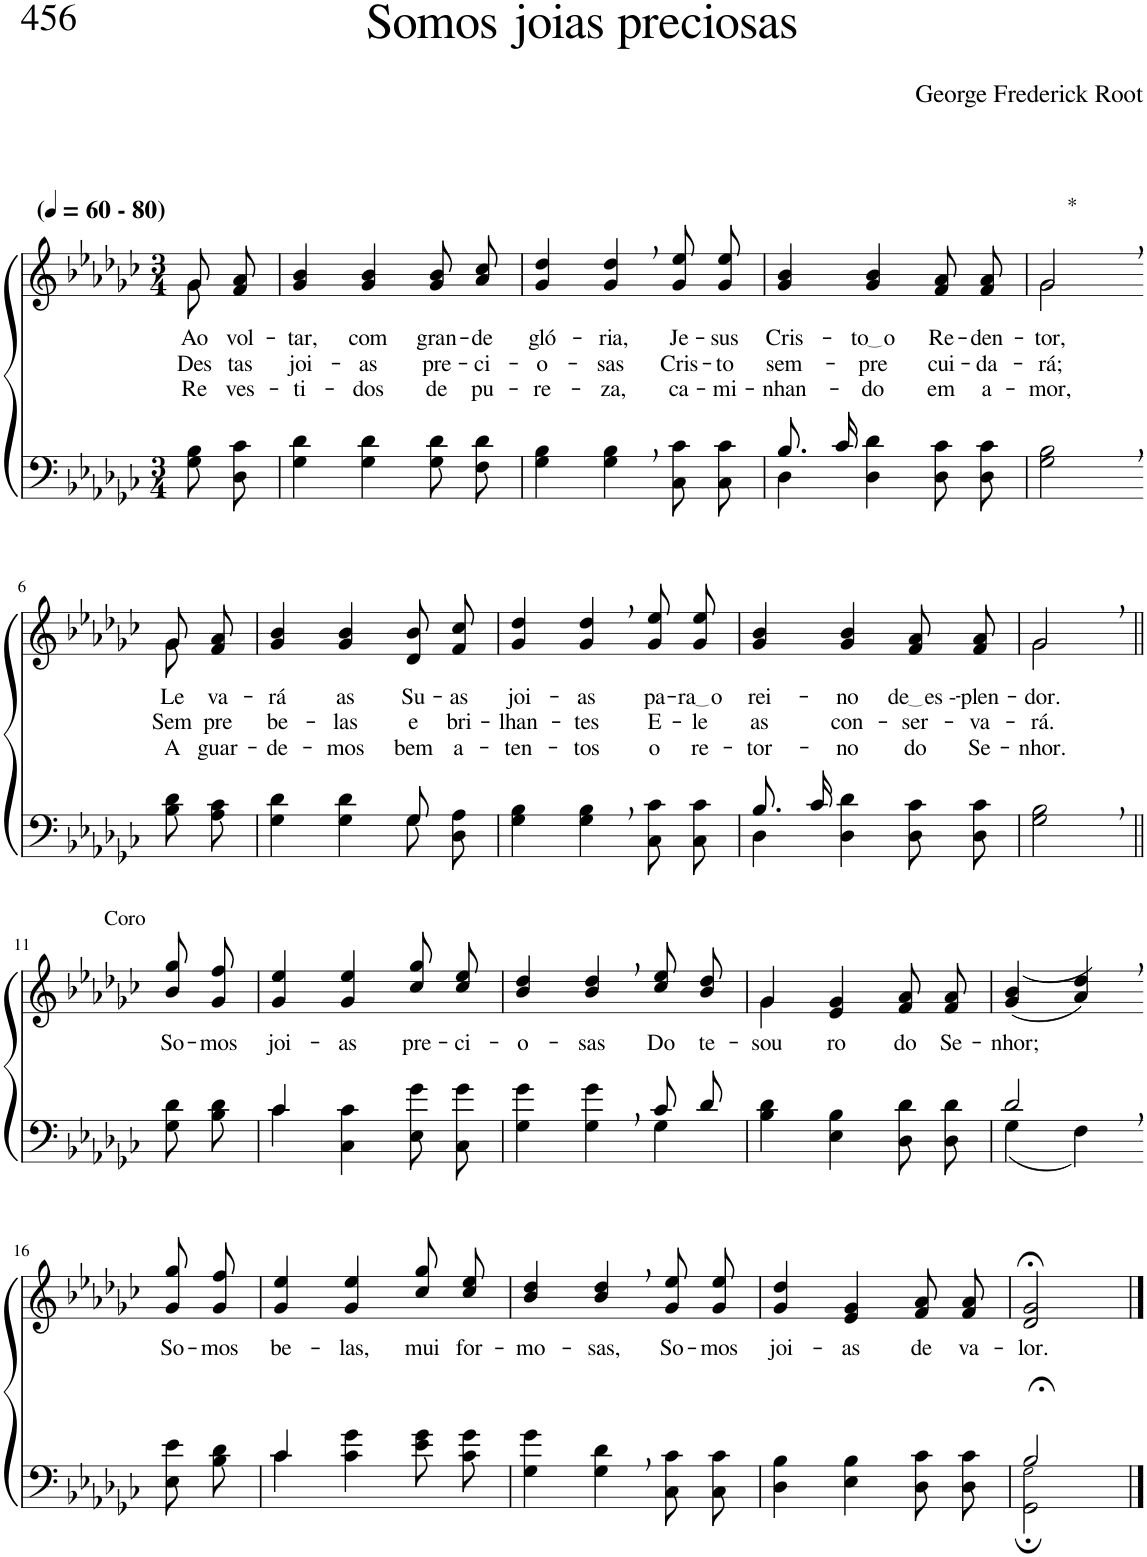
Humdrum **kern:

**kern	**kern	**text	**text	**text
*part2	*part1	*part1	*part1	*part1
*staff2	*staff1	*staff1	*staff1	*staff1
*I"Parte III e IV	*I"Parte I e II	*	*	*
*clefF4	*clefG2	*	*	*
*Trd2c3	*Trd2c3	*	*	*
*k[b-e-a-d-g-c-]	*k[b-e-a-d-g-c-]	*	*	*
*M3/4	*M3/4	*	*	*
*MM60	*MM60	*	*	*
=1	=1	=1	=1	=1
!	!LO:TX:a:B:t=(	!	!	!
!	!LO:TX:a:B:t=- 80)	!	!	!
!	!	!LO:LY:b	!LO:LY:b	!LO:LY:b
*	*^	*	*	*
8G-\ 8B-\L	8g-\	8g-/L	Ao	Des-	Re-
!	!	!	!LO:LY:b	!LO:LY:b	!LO:LY:b
8D-\ 8c-\J	8ryy	8f/ 8a-/J	vol-	-tas	-ves-
=2	=2	=2	=2	=2	=2
!	!	!	!LO:LY:b	!LO:LY:b	!LO:LY:b
*	*v	*v	*	*	*
4G-\ 4d-\	4g-/ 4b-/	-tar,	joi-	-ti-
!	!	!LO:LY:b	!LO:LY:b	!LO:LY:b
4G-\ 4d-\	4g-/ 4b-/	com	-as	-dos
!	!	!LO:LY:b	!LO:LY:b	!LO:LY:b
8G-\ 8d-\L	8g-/ 8b-/L	gran-	pre-	de
!	!	!LO:LY:b	!LO:LY:b	!LO:LY:b
8F\ 8d-\J	8a-/ 8cc-/J	-de	-ci-	pu-
=3	=3	=3	=3	=3
!	!	!LO:LY:b	!LO:LY:b	!LO:LY:b
4G-\ 4B-\	4g-/ 4dd-/	gló-	-o-	-re-
!	!	!LO:LY:b	!LO:LY:b	!LO:LY:b
4G-\, 4B-\,	4g-/, 4dd-/,	-ria,	-sas	-za,
!	!	!LO:LY:b	!LO:LY:b	!LO:LY:b
8C-\ 8c-\L	8g-\ 8ee-\L	Je-	Cris-	ca-
!	!	!LO:LY:b	!LO:LY:b	!LO:LY:b
8C-\ 8c-\J	8g-\ 8ee-\J	-sus	-to	-mi-
=4	=4	=4	=4	=4
*^	*	*	*	*
!	!	!	!LO:LY:b	!LO:LY:b	!LO:LY:b
8.B-/L	4D-\	4g-/ 4b-/	Cris-	sem-	-nhan-
16c-/Jk	.	.	.	.	.
!	!	!	!LO:LY:b	!LO:LY:b	!LO:LY:b
4ryy	4D-\ 4d-\	4g-/ 4b-/	to o	-pre	-do
!	!	!	!LO:LY:b	!LO:LY:b	!LO:LY:b
4ryy	8D-\ 8c-\L	8f/ 8a-/L	Re-	cui-	em
!	!	!	!LO:LY:b	!LO:LY:b	!LO:LY:b
.	8D-\ 8c-\J	8f/ 8a-/J	-den-	-da-	a-
=5	=5	=5	=5	=5	=5
!	!	!LO:TX:a:t=*	!	!	!
!	!	!	!LO:LY:b	!LO:LY:b	!LO:LY:b
*v	*v	*^	*	*	*
2G-\, 2B-\,	2g-,\	2g-/	-tor,	-rá;	-mor,
!!LO:LB:g=z	!!
=6-	=6-	=6-	=6-	=6-	=6-
!	!	!	!LO:LY:b	!LO:LY:b	!LO:LY:b
8B-\ 8d-\L	8g-\	8g-/L	Le-	Sem-	A-
!	!	!	!LO:LY:b	!LO:LY:b	!LO:LY:b
8A-\ 8c-\J	8ryy	8f/ 8a-/J	-va-	-pre	-guar-
=7	=7	=7	=7	=7	=7
*^	*	*	*	*	*
!	!	!	!	!LO:LY:b	!LO:LY:b	!LO:LY:b
*	*	*v	*v	*	*	*
4G-\ 4d-\	2ryy	4g-/ 4b-/	-rá	be-	-de-
!	!	!	!LO:LY:b	!LO:LY:b	!LO:LY:b
4G-\ 4d-\	.	4g-/ 4b-/	as	-las	-mos
!	!	!	!LO:LY:b	!LO:LY:b	!LO:LY:b
8G-\L	8G-/	8d-/ 8b-/L	Su-	e	bem
!	!	!	!LO:LY:b	!LO:LY:b	!LO:LY:b
8D-\ 8A-\J	8ryy	8f/ 8cc-/J	-as	bri-	a-
=8	=8	=8	=8	=8	=8
!	!	!	!LO:LY:b	!LO:LY:b	!LO:LY:b
*v	*v	*	*	*	*
4G-\ 4B-\	4g-/ 4dd-/	joi-	-lhan-	-ten-
!	!	!LO:LY:b	!LO:LY:b	!LO:LY:b
4G-\, 4B-\,	4g-/, 4dd-/,	-as	-tes	-tos
!	!	!LO:LY:b	!LO:LY:b	!LO:LY:b
8C-\ 8c-\L	8g-\ 8ee-\L	pa-	E-	o
!	!	!LO:LY:b	!LO:LY:b	!LO:LY:b
8C-\ 8c-\J	8g-\ 8ee-\J	ra o	-le	re-
=9	=9	=9	=9	=9
*^	*	*	*	*
!	!	!	!LO:LY:b	!LO:LY:b	!LO:LY:b
8.B-/L	4D-\	4g-/ 4b-/	rei-	as	-tor-
16c-/Jk	.	.	.	.	.
!	!	!	!LO:LY:b	!LO:LY:b	!LO:LY:b
4ryy	4D-\ 4d-\	4g-/ 4b-/	-no	con-	-no
!	!	!	!LO:LY:b	!LO:LY:b	!LO:LY:b
4ryy	8D-\ 8c-\L	8f/ 8a-/L	de es -	-ser-	do
!	!	!	!LO:LY:b	!LO:LY:b	!LO:LY:b
.	8D-\ 8c-\J	8f/ 8a-/J	-plen-	-va-	Se-
=10	=10	=10	=10	=10	=10
!	!	!	!LO:LY:b	!LO:LY:b	!LO:LY:b
*v	*v	*^	*	*	*
2G-\, 2B-\,	2g-,\	2g-/	-dor.	-rá.	-nhor.
!!LO:LB:g=z
=11||	=11||	=11||	=11||	=11||	=11||
!	!LO:TX:a:t=Coro	!	!	!	!
!	!	!	!LO:LY:b	!	!
*	*v	*v	*	*	*
8G-\ 8d-\L	8b-\ 8gg-\L	So-	.	.
!	!	!LO:LY:b	!	!
8B-\ 8d-\J	8g-\ 8ff\J	-mos	.	.
=12	=12	=12	=12	=12
*^	*	*	*	*
!	!	!	!LO:LY:b	!	!
4c-/	4c-\	4g-/ 4ee-/	joi-	.	.
!	!	!	!LO:LY:b	!	!
2ryy	4C-\ 4c-\	4g-/ 4ee-/	-as	.	.
!	!	!	!LO:LY:b	!	!
.	8E-\ 8g-\L	8cc-\ 8gg-\L	pre-	.	.
!	!	!	!LO:LY:b	!	!
.	8C-\ 8g-\J	8cc-\ 8ee-\J	-ci-	.	.
=13	=13	=13	=13	=13	=13
!	!	!	!LO:LY:b	!	!
2ryy	4G-\ 4g-\	4b-/ 4dd-/	-o-	.	.
!	!	!	!LO:LY:b	!	!
.	4G-\ 4g-\	4b-/, 4dd-/,	-sas	.	.
!	!	!	!LO:LY:b	!	!
8c-/L	4G-\	8cc-\ 8ee-\L	Do	.	.
!	!	!	!LO:LY:b	!	!
8d-/J	.	8b-\ 8dd-\J	te-	.	.
*v	*v	*	*	*	*
=14	=14	=14	=14	=14
!	!	!LO:LY:b	!	!
*	*^	*	*	*
4B-\ 4d-\	4g-\	4g-/	-sou-	.	.
!	!	!	!LO:LY:b	!	!
4E-\ 4B-\	2ryy	4e-/ 4g-/	-ro	.	.
!	!	!	!LO:LY:b	!	!
8D-\ 8d-\L	.	8f/ 8a-/L	do	.	.
!	!	!	!LO:LY:b	!	!
8D-\ 8d-\J	.	8f/ 8a-/J	Se-	.	.
=15	=15	=15	=15	=15	=15
*^	*	*	*	*	*
!	!	!	!	!LO:LY:b	!	!
*	*	*v	*v	*	*	*
2d-,/	(4G-\	((4g-/ 4b-/	-nhor;	.	.
.	4F\)	4a-/, 4dd-/,))	.	.	.
!!LO:LB:g=z
=16-	=16-	=16-	=16-	=16-	=16-
!	!	!	!LO:LY:b	!	!
*v	*v	*	*	*	*
8E-\ 8e-\L	8g-\ 8gg-\L	So-	.	.
!	!	!LO:LY:b	!	!
8B-\ 8d-\J	8g-\ 8ff\J	-mos	.	.
=17	=17	=17	=17	=17
*^	*	*	*	*
!	!	!	!LO:LY:b	!	!
4c-\	4c-/	4g-/ 4ee-/	be-	.	.
!	!	!	!LO:LY:b	!	!
4c-\ 4g-\	2ryy	4g-/ 4ee-/	-las,	.	.
!	!	!	!LO:LY:b	!	!
8e-\ 8g-\L	.	8cc-\ 8gg-\L	mui	.	.
!	!	!	!LO:LY:b	!	!
8c-\ 8g-\J	.	8cc-\ 8ee-\J	for-	.	.
*v	*v	*	*	*	*
=18	=18	=18	=18	=18
!	!	!LO:LY:b	!	!
4G-\ 4g-\	4b-/ 4dd-/	-mo-	.	.
!	!	!LO:LY:b	!	!
4G-\, 4d-\,	4b-/, 4dd-/,	-sas,	.	.
!	!	!LO:LY:b	!	!
8C-\ 8c-\L	8g-\ 8ee-\L	So-	.	.
!	!	!LO:LY:b	!	!
8C-\ 8c-\J	8g-\ 8ee-\J	-mos	.	.
=19	=19	=19	=19	=19
!	!	!LO:LY:b	!	!
4D-\ 4B-\	4g-/ 4dd-/	joi-	.	.
!	!	!LO:LY:b	!	!
4E-\ 4B-\	4e-/ 4g-/	-as	.	.
!	!	!LO:LY:b	!	!
8D-\ 8c-\L	8f/ 8a-/L	de	.	.
!	!	!LO:LY:b	!	!
8D-\ 8c-\J	8f/ 8a-/J	va-	.	.
=20	=20	=20	=20	=20
*^	*	*	*	*
!	!	!	!LO:LY:b	!	!
2B-;</	2GG-\; 2G-!\;	2d-/;< 2g-/;<	-lor.	.	.
*v	*v	*	*	*	*
==	==	==	==	==
*-	*-	*-	*-	*-
